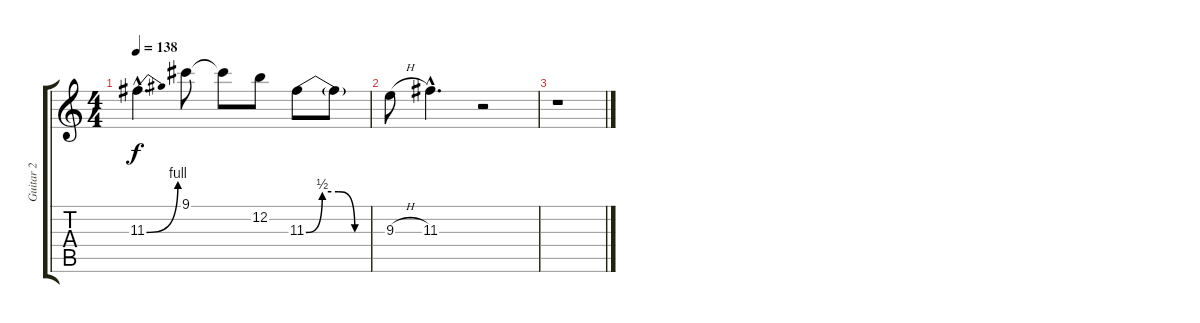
\track ("Guitar 2" "Guitar 2") {instrument distortionguitar}
\staff {score tabs}
\tuning (E4 B3 G3 D3 A2 E2) {hide}
\ts (4 4)
\tempo 138
\clef g2
\ks c
11.3{be (bend 0 0 60 4) hac}.4{d dy f} 9.1.8 9.1{t}.8 12.2.8 11.3{be (custom 0 0 15 2 30 2 45 0 60 0)}.8 11.3{t}.8 |
9.3{h}.8 11.3{hac}.4{d} r.2 |
r.1
